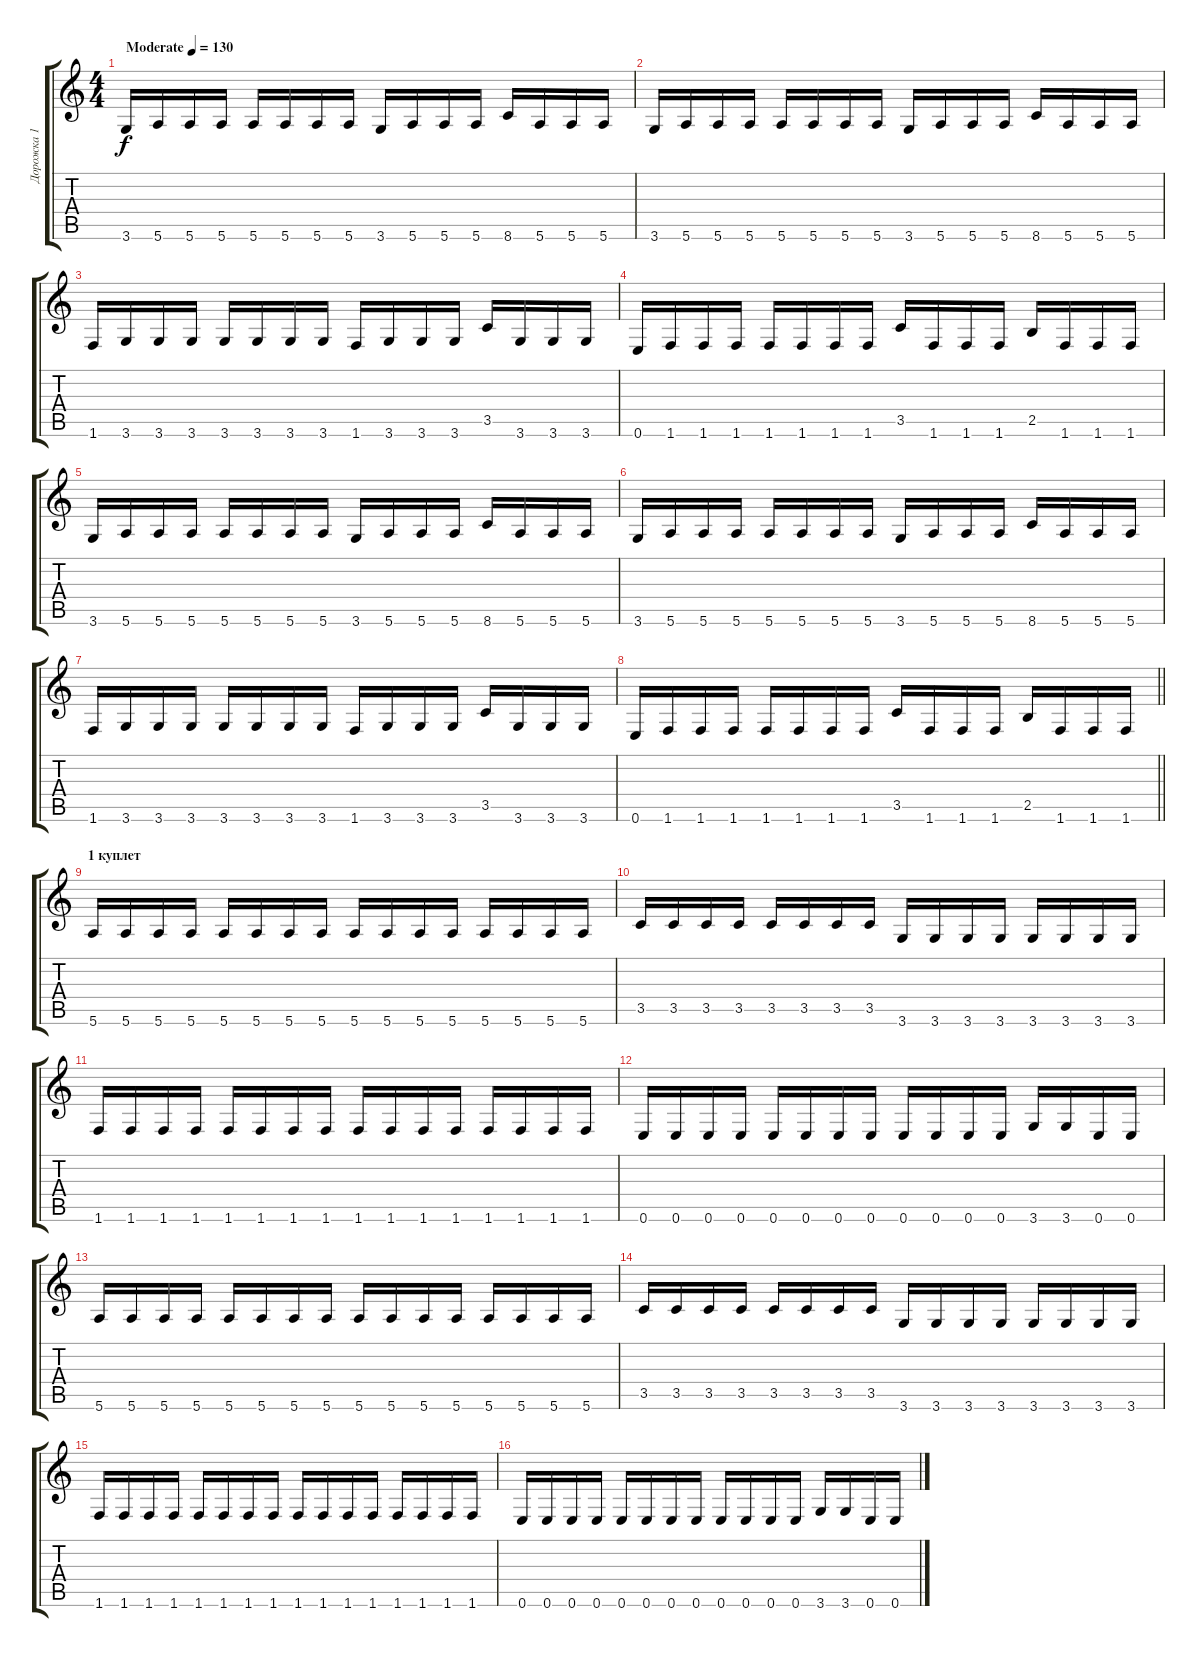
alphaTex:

\track ("Дорожка 1" "Дорожка 1") {instrument overdrivenguitar}
\staff {score tabs}
\tuning (E4 B3 G3 D3 A2 E2) {hide}
\ts (4 4)
\tempo (130 "Moderate")
\clef g2
\ks c
3.6.16{dy f instrument overdrivenguitar} 5.6.16 5.6.16 5.6.16 5.6.16 5.6.16 5.6.16 5.6.16 3.6.16 5.6.16 5.6.16 5.6.16 8.6.16 5.6.16 5.6.16 5.6.16 |
3.6.16 5.6.16 5.6.16 5.6.16 5.6.16 5.6.16 5.6.16 5.6.16 3.6.16 5.6.16 5.6.16 5.6.16 8.6.16 5.6.16 5.6.16 5.6.16 |
1.6.16 3.6.16 3.6.16 3.6.16 3.6.16 3.6.16 3.6.16 3.6.16 1.6.16 3.6.16 3.6.16 3.6.16 3.5.16 3.6.16 3.6.16 3.6.16 |
0.6.16 1.6.16 1.6.16 1.6.16 1.6.16 1.6.16 1.6.16 1.6.16 3.5.16 1.6.16 1.6.16 1.6.16 2.5.16 1.6.16 1.6.16 1.6.16 |
3.6.16 5.6.16 5.6.16 5.6.16 5.6.16 5.6.16 5.6.16 5.6.16 3.6.16 5.6.16 5.6.16 5.6.16 8.6.16 5.6.16 5.6.16 5.6.16 |
3.6.16 5.6.16 5.6.16 5.6.16 5.6.16 5.6.16 5.6.16 5.6.16 3.6.16 5.6.16 5.6.16 5.6.16 8.6.16 5.6.16 5.6.16 5.6.16 |
1.6.16 3.6.16 3.6.16 3.6.16 3.6.16 3.6.16 3.6.16 3.6.16 1.6.16 3.6.16 3.6.16 3.6.16 3.5.16 3.6.16 3.6.16 3.6.16 |
\barLineRight lightlight
0.6.16 1.6.16 1.6.16 1.6.16 1.6.16 1.6.16 1.6.16 1.6.16 3.5.16 1.6.16 1.6.16 1.6.16 2.5.16 1.6.16 1.6.16 1.6.16 |
\section ("" "1 куплет")
5.6.16 5.6.16 5.6.16 5.6.16 5.6.16 5.6.16 5.6.16 5.6.16 5.6.16 5.6.16 5.6.16 5.6.16 5.6.16 5.6.16 5.6.16 5.6.16 |
3.5.16 3.5.16 3.5.16 3.5.16 3.5.16 3.5.16 3.5.16 3.5.16 3.6.16 3.6.16 3.6.16 3.6.16 3.6.16 3.6.16 3.6.16 3.6.16 |
1.6.16 1.6.16 1.6.16 1.6.16 1.6.16 1.6.16 1.6.16 1.6.16 1.6.16 1.6.16 1.6.16 1.6.16 1.6.16 1.6.16 1.6.16 1.6.16 |
0.6.16 0.6.16 0.6.16 0.6.16 0.6.16 0.6.16 0.6.16 0.6.16 0.6.16 0.6.16 0.6.16 0.6.16 3.6.16 3.6.16 0.6.16 0.6.16 |
5.6.16 5.6.16 5.6.16 5.6.16 5.6.16 5.6.16 5.6.16 5.6.16 5.6.16 5.6.16 5.6.16 5.6.16 5.6.16 5.6.16 5.6.16 5.6.16 |
3.5.16 3.5.16 3.5.16 3.5.16 3.5.16 3.5.16 3.5.16 3.5.16 3.6.16 3.6.16 3.6.16 3.6.16 3.6.16 3.6.16 3.6.16 3.6.16 |
1.6.16 1.6.16 1.6.16 1.6.16 1.6.16 1.6.16 1.6.16 1.6.16 1.6.16 1.6.16 1.6.16 1.6.16 1.6.16 1.6.16 1.6.16 1.6.16 |
0.6.16 0.6.16 0.6.16 0.6.16 0.6.16 0.6.16 0.6.16 0.6.16 0.6.16 0.6.16 0.6.16 0.6.16 3.6.16 3.6.16 0.6.16 0.6.16
